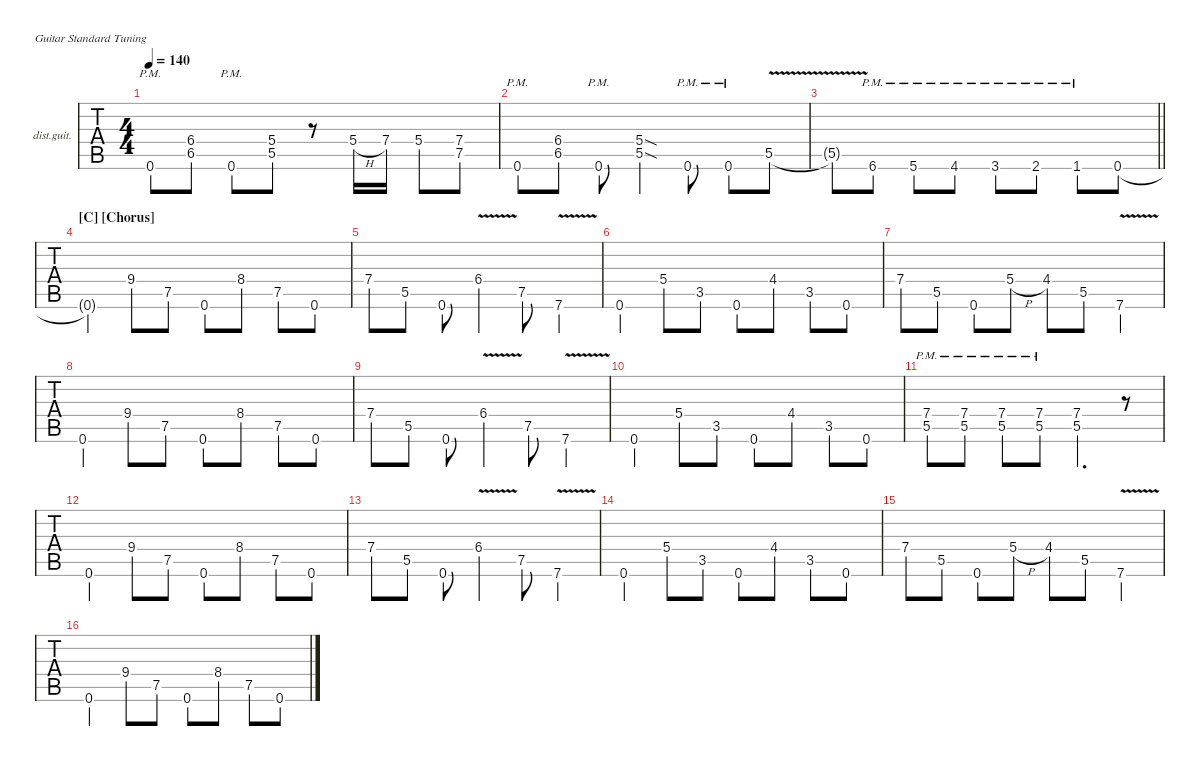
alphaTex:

\defaultSystemsLayout 4
\hideDynamics
\bracketExtendMode nobrackets
\firstSystemTrackNameOrientation horizontal
\track ("Guitar Rhythm" "dist.guit.") {instrument distortionguitar}
\staff {tabs}
\tuning (E4 B3 G3 D3 A2 E2)
\ts (4 4)
\tempo 140
\clef g2
\ks c
0.6{pm}.8{dy f} (6.4{acc #} 6.5{acc #}).8 0.6{pm}.8 (5.4 5.5).8 r.8 5.4{h}.16 7.4.16 5.4.8 (7.4 7.5).8 |
0.6{pm}.8 (6.4{acc #} 6.5{acc #}).8 0.6{pm}.8 (5.4{sod} 5.5{sod}).4 0.6{pm}.8 0.6{pm}.8 5.5{v}.8 |
\barLineRight lightlight
5.5{v t}.8 6.6{pm acc #}.8 5.6{pm}.8 4.6{pm acc #}.8 3.6{pm}.8 2.6{pm acc #}.8 1.6{pm}.8 0.6.8 |
\section ("C" "[Chorus]")
0.6{t}.4 9.4.8 7.5.8 0.6.8 8.4{acc #}.8 7.5.8 0.6.8 |
7.4.8 5.5.8 0.6.8 6.4{v acc #}.4 7.5.8 7.6{v}.4 |
0.6.4 5.4.8 3.5.8 0.6.8 4.4{acc #}.8 3.5.8 0.6.8 |
7.4.8 5.5.8 0.6.8 5.4{h}.8 4.4{acc #}.8 5.5.8 7.6{v}.4 |
0.6.4 9.4.8 7.5.8 0.6.8 8.4{acc #}.8 7.5.8 0.6.8 |
7.4.8 5.5.8 0.6.8 6.4{v acc #}.4 7.5.8 7.6{v}.4 |
0.6.4 5.4.8 3.5.8 0.6.8 4.4{acc #}.8 3.5.8 0.6.8 |
(7.4{pm} 5.5{pm}).8 (7.4{pm} 5.5{pm}).8 (7.4{pm} 5.5{pm}).8 (7.4{pm} 5.5{pm}).8 (7.4 5.5).4{d} r.8 |
0.6.4 9.4.8 7.5.8 0.6.8 8.4{acc #}.8 7.5.8 0.6.8 |
7.4.8 5.5.8 0.6.8 6.4{v acc #}.4 7.5.8 7.6{v}.4 |
0.6.4 5.4.8 3.5.8 0.6.8 4.4{acc #}.8 3.5.8 0.6.8 |
7.4.8 5.5.8 0.6.8 5.4{h}.8 4.4{acc #}.8 5.5.8 7.6{v}.4 |
0.6.4 9.4.8 7.5.8 0.6.8 8.4{acc #}.8 7.5.8 0.6.8
